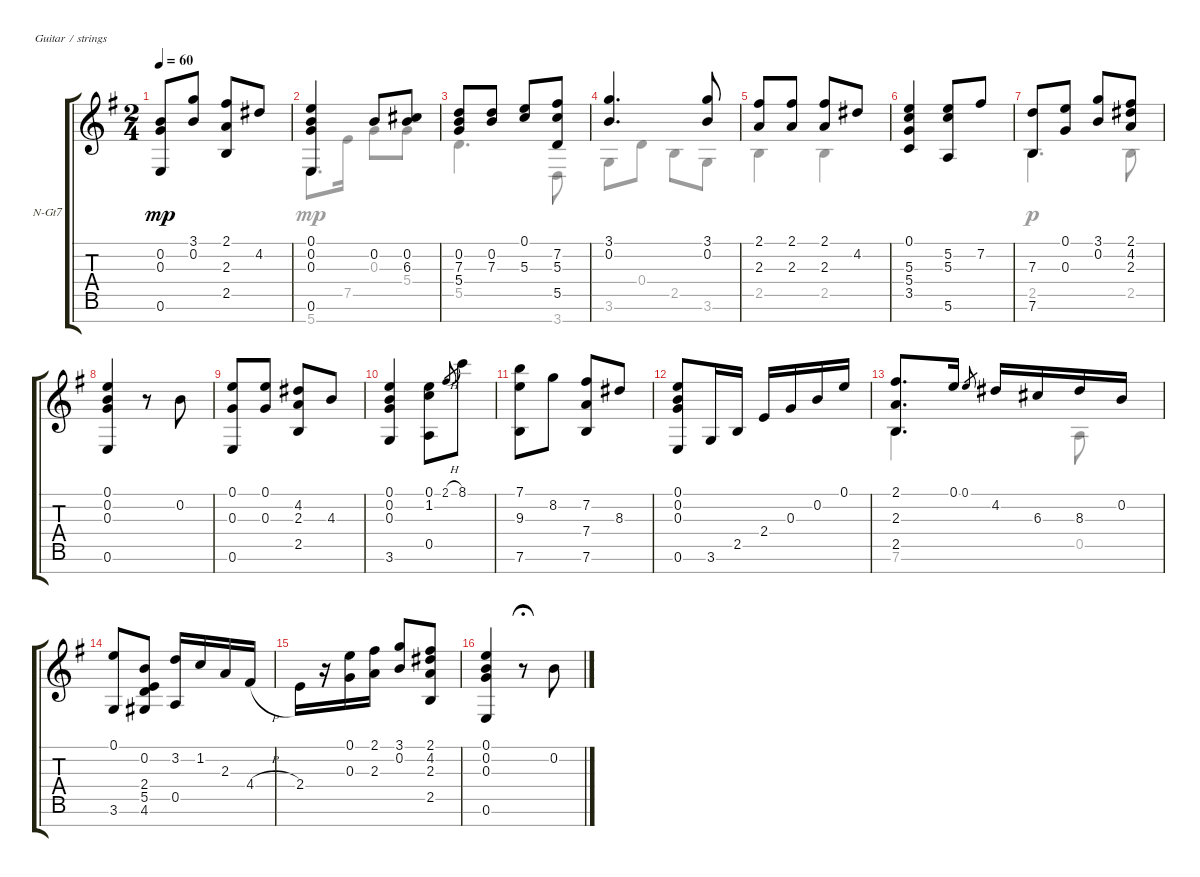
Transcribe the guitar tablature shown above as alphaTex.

\defaultSystemsLayout 4
\bracketExtendMode groupsimilarinstruments
\firstSystemTrackNameOrientation horizontal
\otherSystemsTrackNameOrientation horizontal
\track ("Nylon Guitar" "N-Gt7") {instrument acousticguitarnylon}
\staff {score tabs}
\tuning (E4 B3 G3 D3 A2 E2 B1)
\voice
\ts (2 4)
\tempo 60
\clef g2
\ks g
(0.2 0.3 0.6).8{dy mp instrument acousticguitarnylon} (3.1 0.2).8 (2.3 2.1 2.5).8 4.2.8 |
(0.1 0.2 0.3 0.6).4 0.2.8 (0.2 6.3).8 |
(7.3 0.2 5.4).8 (7.3 0.2).8 (5.3 0.1).8 (5.3 7.2 5.5).8 |
(3.1 0.2).4{d} (0.2 3.1).8 |
(2.3 2.1).8 (2.1 2.3).8 (2.3 2.1).8 4.2.8 |
(0.1 5.3 5.4 3.5).4 (5.6 5.3 5.2).8 7.2.8 |
(7.3 7.6).8 (0.1 0.3).8 (0.2 3.1).8 (2.1 4.2 2.3).8 |
(0.1 0.2 0.3 0.6).4 r.8 0.2.8 |
(0.1 0.3 0.6).8 (0.3 0.1).8 (4.2 2.3 2.5).8 4.3.8 |
(0.1 0.2 0.3 3.6).4 (0.1 1.2 0.5).8 2.1{h}.8{gr} 8.1.8 |
(7.1 9.3 7.6).8 8.2.8 (7.2 7.4 7.6).8 8.3.8 |
(0.1 0.2 0.3 0.6).8 3.6.16 2.5.16 2.4.16 0.3.16 0.2.16 0.1.16 |
(2.1 2.3 2.5).8{d} 0.1.16 0.1.8{gr} 4.2.16 6.3.16 8.3.16 0.2.16 |
(0.1 3.6).8 (0.2 2.4 5.5 4.6).8 (0.5 3.2).16 1.2.16 2.3.16 4.4{h}.16 |
2.4.16 r.16 (0.3 0.1).16 (2.1 2.3).16 (0.2 3.1).8 (2.1 4.2 2.3 2.5).8 |
(0.1 0.2 0.3 0.6).4 r.8{fermata (medium 0.5)} 0.2.8
\voice
\clef g2
\ottava regular
\simile none
\ks g
|
5.7.8{d} 7.5.16 0.3.8 5.4.8 |
5.5.4{d} 3.7.8 |
3.6.8 0.4.8 2.5.8 3.6.8 |
2.5.4 2.5.4 |
|
2.5.4{d dy p} 2.5.8 |
|
|
|
|
|
7.6.4{d} 0.5.8 |
|
|
